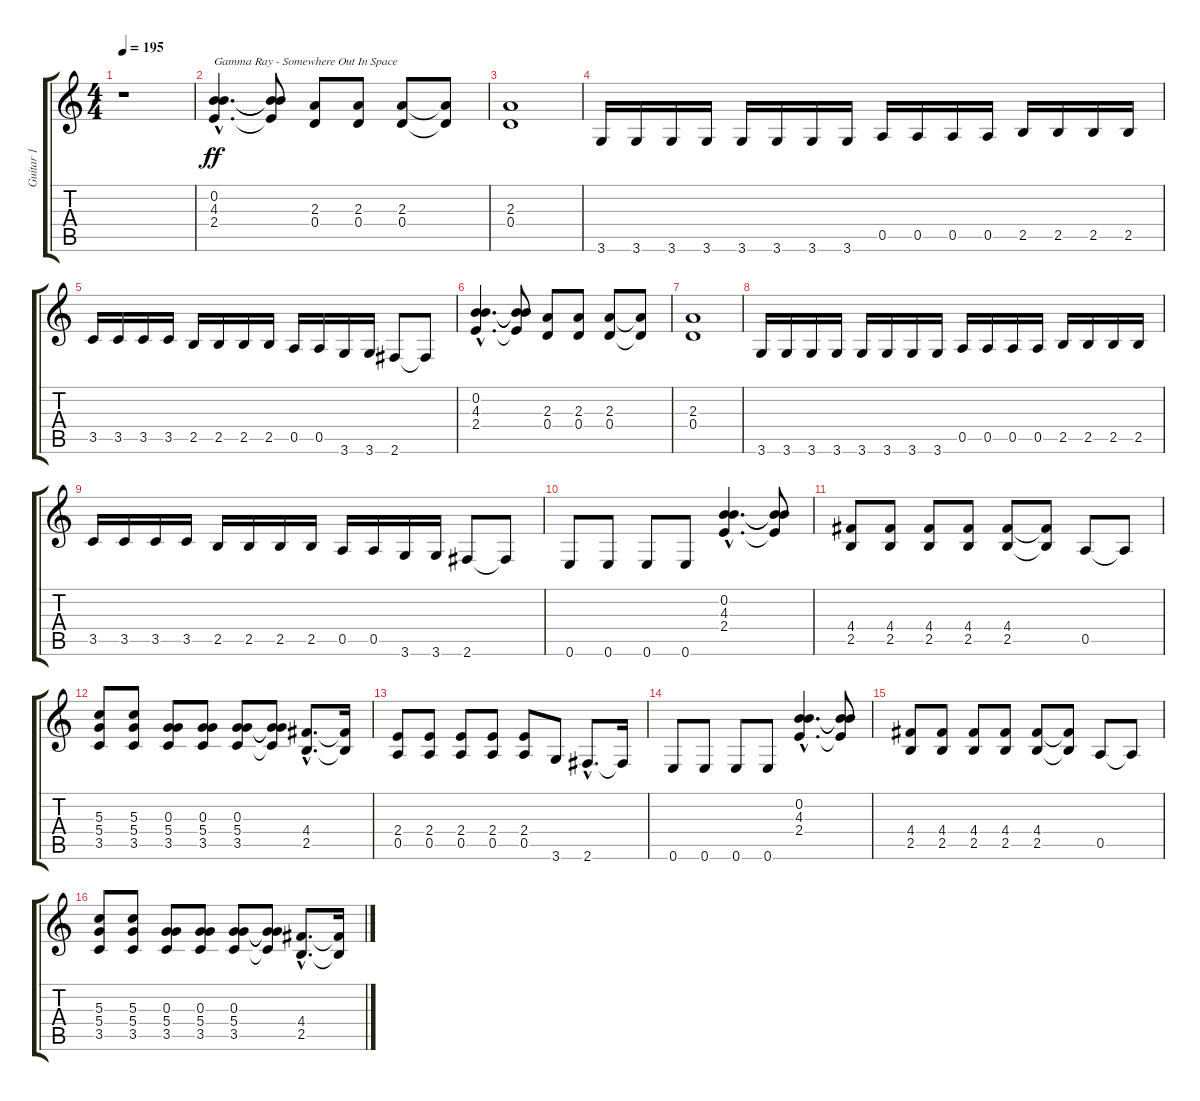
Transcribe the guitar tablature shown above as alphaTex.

\track ("Guitar 1" "Guitar 1") {instrument distortionguitar}
\staff {score tabs}
\tuning (E4 B3 G3 D3 A2 E2) {hide}
\ts (4 4)
\tempo 195
\clef g2
\ks c
r.1{dy ff instrument distortionguitar} |
(0.2{hac} 4.3{hac} 2.4{hac}).4{d txt "Gamma Ray - Somewhere Out In Space"} (0.2{t} 4.3{t} 2.4{t}).8 (2.3 0.4).8 (2.3 0.4).8 (2.3 0.4).8 (2.3{t} 0.4{t}).8 |
(2.3 0.4).1 |
3.6.16 3.6.16 3.6.16 3.6.16 3.6.16 3.6.16 3.6.16 3.6.16 0.5.16 0.5.16 0.5.16 0.5.16 2.5.16 2.5.16 2.5.16 2.5.16 |
3.5.16 3.5.16 3.5.16 3.5.16 2.5.16 2.5.16 2.5.16 2.5.16 0.5.16 0.5.16 3.6.16 3.6.16 2.6.8 2.6{t}.8 |
(0.2{hac} 4.3{hac} 2.4{hac}).4{d} (0.2{t} 4.3{t} 2.4{t}).8 (2.3 0.4).8 (2.3 0.4).8 (2.3 0.4).8 (2.3{t} 0.4{t}).8 |
(2.3 0.4).1 |
3.6.16 3.6.16 3.6.16 3.6.16 3.6.16 3.6.16 3.6.16 3.6.16 0.5.16 0.5.16 0.5.16 0.5.16 2.5.16 2.5.16 2.5.16 2.5.16 |
3.5.16 3.5.16 3.5.16 3.5.16 2.5.16 2.5.16 2.5.16 2.5.16 0.5.16 0.5.16 3.6.16 3.6.16 2.6.8 2.6{t}.8 |
0.6.8 0.6.8 0.6.8 0.6.8 (0.2{hac} 4.3{hac} 2.4{hac}).4{d} (0.2{t} 4.3{t} 2.4{t}).8 |
(4.4 2.5).8 (4.4 2.5).8 (4.4 2.5).8 (4.4 2.5).8 (4.4 2.5).8 (4.4{t} 2.5{t}).8 0.5.8 0.5{t}.8 |
(5.3 5.4 3.5).8 (5.3 5.4 3.5).8 (0.3 5.4 3.5).8 (0.3 5.4 3.5).8 (0.3 5.4 3.5).8 (0.3{t} 5.4{t} 3.5{t}).8 (4.4{hac} 2.5{hac}).8{d} (4.4{t} 2.5{t}).16 |
(2.4 0.5).8 (2.4 0.5).8 (2.4 0.5).8 (2.4 0.5).8 (2.4 0.5).8 3.6.8 2.6{hac}.8{d} 2.6{t}.16 |
0.6.8 0.6.8 0.6.8 0.6.8 (0.2{hac} 4.3{hac} 2.4{hac}).4{d} (0.2{t} 4.3{t} 2.4{t}).8 |
(4.4 2.5).8 (4.4 2.5).8 (4.4 2.5).8 (4.4 2.5).8 (4.4 2.5).8 (4.4{t} 2.5{t}).8 0.5.8 0.5{t}.8 |
(5.3 5.4 3.5).8 (5.3 5.4 3.5).8 (0.3 5.4 3.5).8 (0.3 5.4 3.5).8 (0.3 5.4 3.5).8 (0.3{t} 5.4{t} 3.5{t}).8 (4.4{hac} 2.5{hac}).8{d} (4.4{t} 2.5{t}).16
